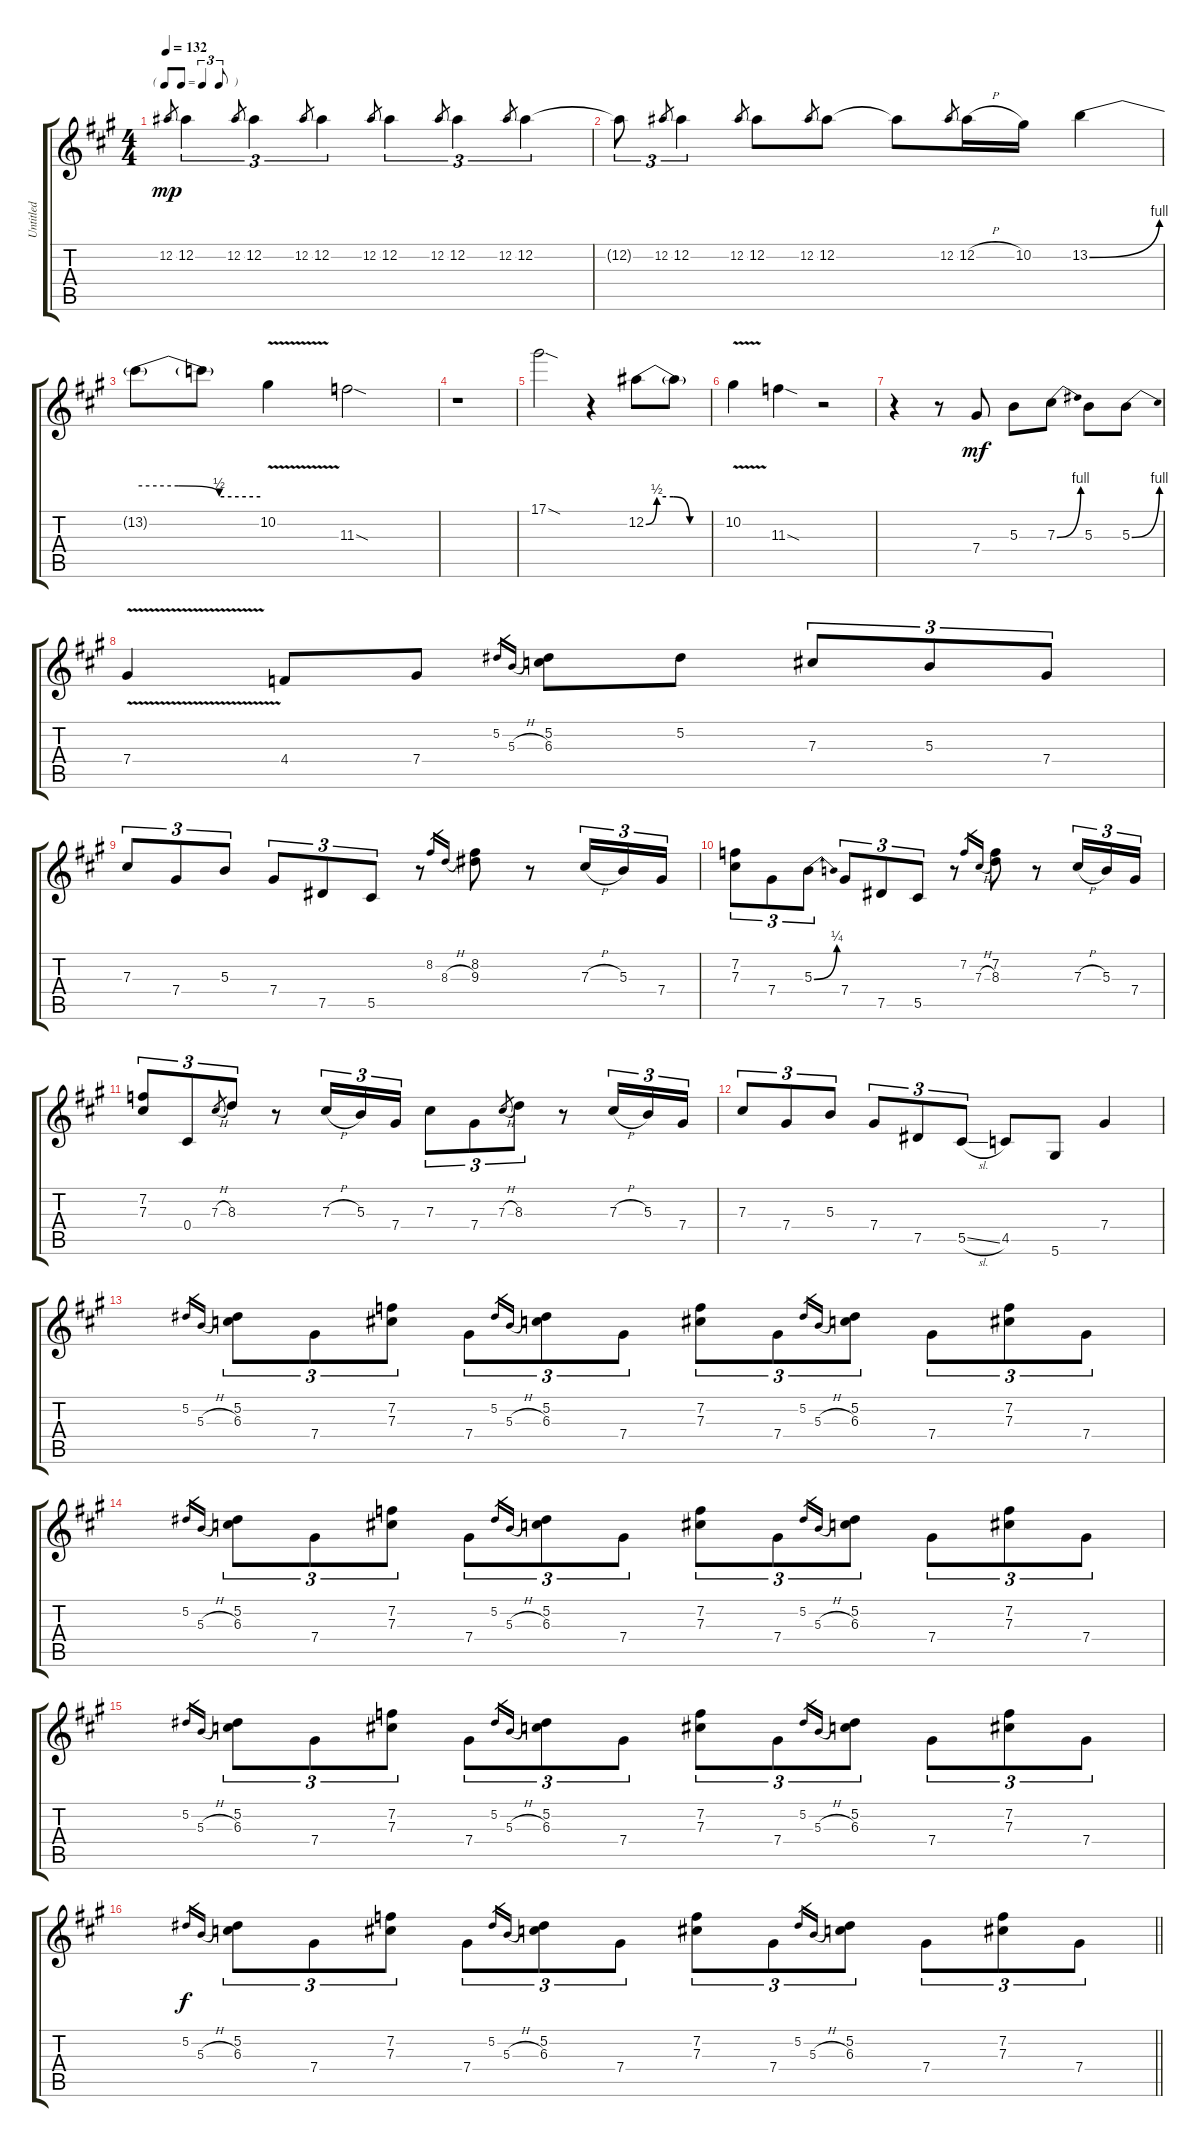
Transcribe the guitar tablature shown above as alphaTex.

\track ("Untitled" "Untitled") {instrument distortionguitar}
\staff {score tabs}
\tuning (Eb4 Bb3 Gb3 Db3 Ab2 Eb2) {hide}
\ts (4 4)
\tf triplet8th
\tempo 132
\clef g2
\ks a
12.2.8{gr dy mp} 12.2.4{tu (3 2)} 12.2.8{gr} 12.2.4{tu (3 2)} 12.2.8{gr} 12.2.4{tu (3 2)} 12.2.8{gr} 12.2.4{tu (3 2)} 12.2.8{gr} 12.2.4{tu (3 2)} 12.2.8{gr} 12.2.4{tu (3 2)} |
12.2{t}.8{tu (3 2)} 12.2.8{gr} 12.2.4{tu (3 2)} 12.2.8{gr} 12.2.8 12.2.8{gr} 12.2.8 12.2{t}.8 12.2.8{gr} 12.2{h}.16 10.2.16 13.2{be (bend 0 0 60 4)}.4 |
13.2{be (custom 0 4 20 4 40 2 60 2) t}.8 13.2{t}.8 10.2{v}.4 11.3{sod}.2 |
r.1 |
17.1{sod}.2 r.4 12.2{be (custom 0 0 10 2 25 2 40 0 60 0)}.8 12.2{t}.8 |
10.2{v}.4 11.3{sod}.4 r.2 |
r.4 r.8 7.4.8{dy mf} 5.3.8 7.3{be (bend 0 0 60 4)}.8 5.3.8 5.3{be (bend 0 0 60 4)}.8 |
7.4{v}.4 4.4.8 7.4.8 5.2.16{gr} 5.3{h}.16{gr} (5.2 6.3).8 5.2.8 7.3.8{tu (3 2)} 5.3.8{tu (3 2)} 7.4.8{tu (3 2)} |
7.3.8{tu (3 2)} 7.4.8{tu (3 2)} 5.3.8{tu (3 2)} 7.4.8{tu (3 2)} 7.5.8{tu (3 2)} 5.5.8{tu (3 2)} r.8 8.2.16{gr} 8.3{h}.16{gr} (8.2 9.3).8 r.8 7.3{h}.16{tu (3 2)} 5.3.16{tu (3 2)} 7.4.16{tu (3 2)} |
(7.2 7.3).8{tu (3 2)} 7.4.8{tu (3 2)} 5.3{be (bend 0 0 60 1)}.8{tu (3 2)} 7.4.8{tu (3 2)} 7.5.8{tu (3 2)} 5.5.8{tu (3 2)} r.8 7.2.16{gr} 7.3{h}.16{gr} (7.2 8.3).8 r.8 7.3{h}.16{tu (3 2)} 5.3.16{tu (3 2)} 7.4.16{tu (3 2)} |
(7.2 7.3).8{tu (3 2)} 0.4.8{tu (3 2)} 7.3{h}.8{gr} 8.3.8{tu (3 2)} r.8 7.3{h}.16{tu (3 2)} 5.3.16{tu (3 2)} 7.4.16{tu (3 2)} 7.3.8{tu (3 2)} 7.4.8{tu (3 2)} 7.3{h}.8{gr} 8.3.8{tu (3 2)} r.8 7.3{h}.16{tu (3 2)} 5.3.16{tu (3 2)} 7.4.16{tu (3 2)} |
7.3.8{tu (3 2)} 7.4.8{tu (3 2)} 5.3.8{tu (3 2)} 7.4.8{tu (3 2)} 7.5.8{tu (3 2)} 5.5{sl}.8{tu (3 2)} 4.5.8 5.6.8 7.4.4 |
5.2.16{gr} 5.3{h}.16{gr} (5.2 6.3).8{tu (3 2)} 7.4.8{tu (3 2)} (7.2 7.3).8{tu (3 2)} 7.4.8{tu (3 2)} 5.2.16{gr} 5.3{h}.16{gr} (5.2 6.3).8{tu (3 2)} 7.4.8{tu (3 2)} (7.2 7.3).8{tu (3 2)} 7.4.8{tu (3 2)} 5.2.16{gr} 5.3{h}.16{gr} (5.2 6.3).8{tu (3 2)} 7.4.8{tu (3 2)} (7.2 7.3).8{tu (3 2)} 7.4.8{tu (3 2)} |
5.2.16{gr} 5.3{h}.16{gr} (5.2 6.3).8{tu (3 2)} 7.4.8{tu (3 2)} (7.2 7.3).8{tu (3 2)} 7.4.8{tu (3 2)} 5.2.16{gr} 5.3{h}.16{gr} (5.2 6.3).8{tu (3 2)} 7.4.8{tu (3 2)} (7.2 7.3).8{tu (3 2)} 7.4.8{tu (3 2)} 5.2.16{gr} 5.3{h}.16{gr} (5.2 6.3).8{tu (3 2)} 7.4.8{tu (3 2)} (7.2 7.3).8{tu (3 2)} 7.4.8{tu (3 2)} |
5.2.16{gr} 5.3{h}.16{gr} (5.2 6.3).8{tu (3 2)} 7.4.8{tu (3 2)} (7.2 7.3).8{tu (3 2)} 7.4.8{tu (3 2)} 5.2.16{gr} 5.3{h}.16{gr} (5.2 6.3).8{tu (3 2)} 7.4.8{tu (3 2)} (7.2 7.3).8{tu (3 2)} 7.4.8{tu (3 2)} 5.2.16{gr} 5.3{h}.16{gr} (5.2 6.3).8{tu (3 2)} 7.4.8{tu (3 2)} (7.2 7.3).8{tu (3 2)} 7.4.8{tu (3 2)} |
\barLineRight lightlight
5.2.16{gr dy f} 5.3{h}.16{gr} (5.2 6.3).8{tu (3 2)} 7.4.8{tu (3 2)} (7.2 7.3).8{tu (3 2)} 7.4.8{tu (3 2)} 5.2.16{gr} 5.3{h}.16{gr} (5.2 6.3).8{tu (3 2)} 7.4.8{tu (3 2)} (7.2 7.3).8{tu (3 2)} 7.4.8{tu (3 2)} 5.2.16{gr} 5.3{h}.16{gr} (5.2 6.3).8{tu (3 2)} 7.4.8{tu (3 2)} (7.2 7.3).8{tu (3 2)} 7.4.8{tu (3 2)}
